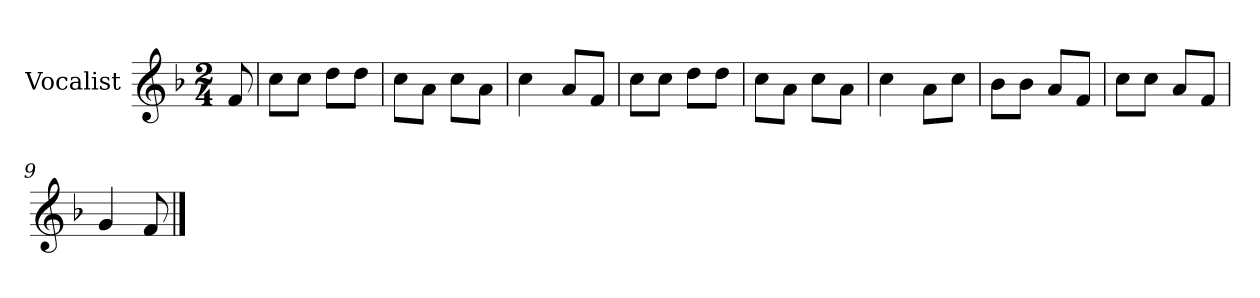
**kern
*part1
*staff1
*I"Vocalist
*k[b-]
*F:
*M2/4
=
8f
=1
8ccL
8ccJ
8ddL
8ddJ
=2
8ccL
8aJ
8ccL
8aJ
=3
4cc
8aL
8fJ
=4
8ccL
8ccJ
8ddL
8ddJ
=5
8ccL
8aJ
8ccL
8aJ
=6
4cc
8aL
8ccJ
=7
8b-L
8b-J
8aL
8fJ
=8
8ccL
8ccJ
8aL
8fJ
=9
4g
8f
==
*-
